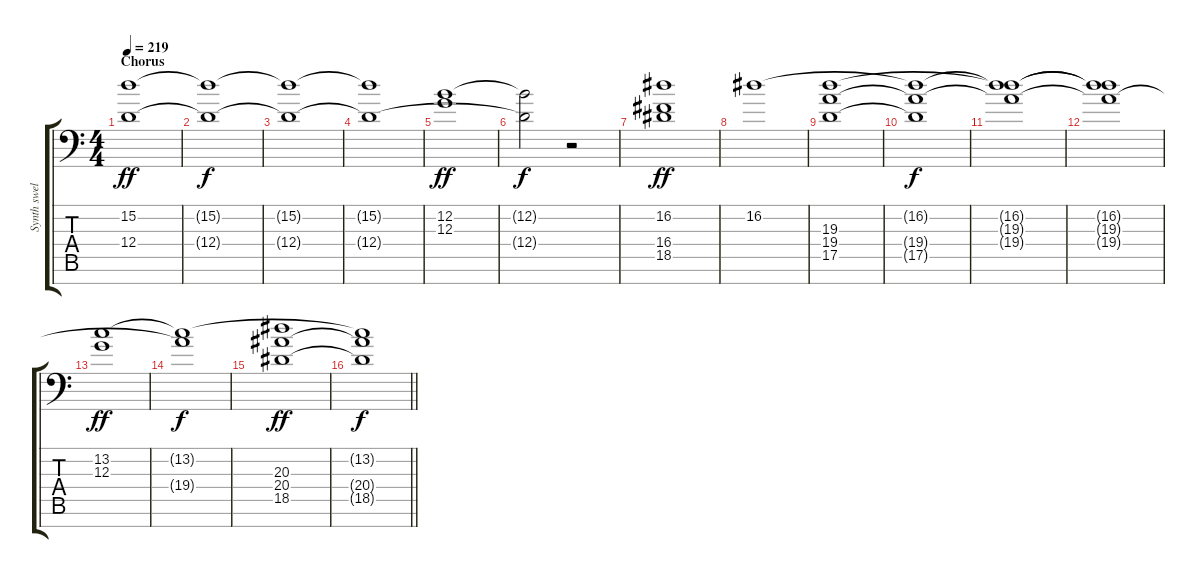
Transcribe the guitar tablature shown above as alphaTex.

\track ("Synth swell" "Synth swel") {instrument pad8sweep}
\staff {score tabs}
\tuning (C8 B3 G3 D3 A2 E2 C-1) {hide}
\ts (4 4)
\section ("" "Chorus")
\tempo 219
\clef f4
\ks c
(15.2 12.4).1{dy ff} |
(15.2{t} 12.4{t}).1{dy f} |
(15.2{t} 12.4{t}).1 |
(15.2{t} 12.4{t}).1 |
(12.2 12.3).1{dy ff} |
(12.2{t} 12.4{t}).2{dy f} r.2 |
(16.2 16.4 18.5).1{dy ff} |
16.2.1 |
(19.3 19.4 17.5).1 |
(16.2{t} 19.4{t} 17.5{t}).1{dy f} |
(16.2{t} 19.3{t} 19.4{t}).1 |
(16.2{t} 19.3{t} 19.4{t}).1 |
(13.2 12.3).1{dy ff} |
(13.2{t} 19.4{t}).1{dy f} |
(20.3 20.4 18.5).1{dy ff} |
\barLineRight lightlight
(13.2{t} 20.4{t} 18.5{t}).1{dy f}
